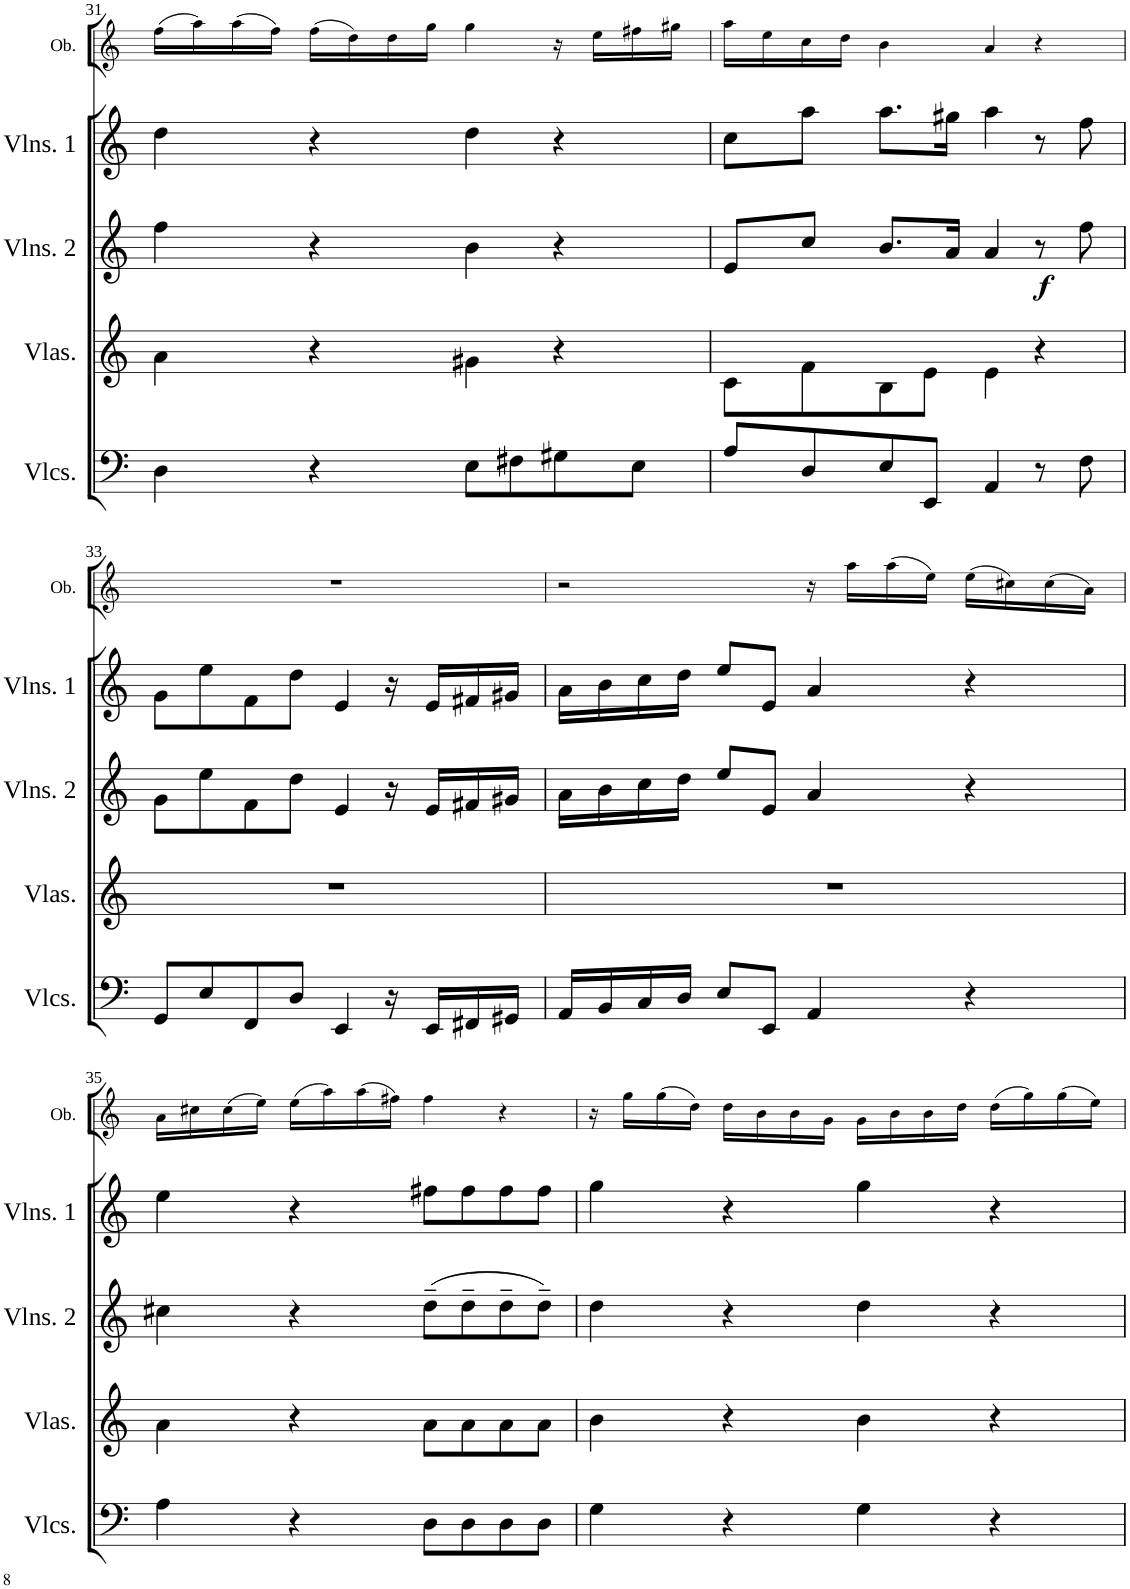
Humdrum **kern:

**kern	**kern	**kern	**dynam	**kern	**kern
*part5	*part4	*part3	*part3	*part2	*part1
*staff5	*staff4	*staff3	*staff3	*staff2	*staff1
*I"Violoncellos	*I"Violas	*I"Violins 2	*	*I"Violins 1	*I"Oboe
*I'Vlcs.	*I'Vlas.	*I'Vlns. 2	*	*I'Vlns. 1	*I'Ob.
!!LO:PB:g=z
*clefF4	*clefG2	*clefG2	*	*clefG2	*clefG2
*k[]	*k[]	*k[]	*	*k[]	*k[]
*M4/4	*M4/4	*M4/4	*	*M4/4	*M4/4
*met(c)	*met(c)	*met(c)	*	*met(c)	*met(c)
=31	=31	=31	=31	=31	=31
4D\	4a\	4ff\	.	4dd\	(16ff\LL
.	.	.	.	.	16aa\)
.	.	.	.	.	(16aa\
.	.	.	.	.	16ff\JJ)
4r	4r	4r	.	4r	(16ff\LL
.	.	.	.	.	16dd\)
.	.	.	.	.	16dd\
.	.	.	.	.	16gg\JJ
8E\L	4g#X\	4b\	.	4dd\	4gg\
8F#X\	.	.	.	.	.
8G#X\	4r	4r	.	4r	16r
.	.	.	.	.	16ee\LL
8E\J	.	.	.	.	16ff#X\
.	.	.	.	.	16gg#X\JJ
=32	=32	=32	=32	=32	=32
8A/L	8c\L	8e/L	.	8cc\L	16aa\LL
.	.	.	.	.	16ee\
8D/	8f\	8cc/J	.	8aa\J	16cc\
.	.	.	.	.	16dd\JJ
8E/	8B\	8.b/L	.	8.aa\L	4b\
8EE/J	8e\J	.	.	.	.
.	.	16a/Jk	.	16gg#X\Jk	.
4AA/	4e\	4a/	.	4aa\	4a/
!	!	!	!LO:DY:b	!	!
8r	4r	8r	f	8r	4r
8F\	.	8ff\	.	8ff\	.
!!LO:LB:g=z
=33	=33	=33	=33	=33	=33
8GG/L	1r	8g\L	.	8g\L	1r
8E/	.	8ee\	.	8ee\	.
8FF/	.	8f\	.	8f\	.
8D/J	.	8dd\J	.	8dd\J	.
4EE/	.	4e/	.	4e/	.
16r	.	16r	.	16r	.
16EE/LL	.	16e/LL	.	16e/LL	.
16FF#X/	.	16f#X/	.	16f#X/	.
16GG#X/JJ	.	16g#X/JJ	.	16g#X/JJ	.
=34	=34	=34	=34	=34	=34
16AA/LL	1r	16a\LL	.	16a\LL	2r
16BB/	.	16b\	.	16b\	.
16C/	.	16cc\	.	16cc\	.
16D/JJ	.	16dd\JJ	.	16dd\JJ	.
8E/L	.	8ee/L	.	8ee/L	.
8EE/J	.	8e/J	.	8e/J	.
4AA/	.	4a/	.	4a/	16r
.	.	.	.	.	16aa\LL
.	.	.	.	.	(16aa\
.	.	.	.	.	16ee\JJ)
4r	.	4r	.	4r	(16ee\LL
.	.	.	.	.	16cc#X\)
.	.	.	.	.	(16cc#\
.	.	.	.	.	16a\JJ)
!!LO:LB:g=z
=35	=35	=35	=35	=35	=35
4A\	4a\	4cc#X\	.	4ee\	16a\LL
.	.	.	.	.	16cc#X\
.	.	.	.	.	(16cc#\
.	.	.	.	.	16ee\JJ)
4r	4r	4r	.	4r	(16ee\LL
.	.	.	.	.	16aa\)
.	.	.	.	.	(16aa\
.	.	.	.	.	16ff#X\JJ)
8D\L	8a\L	(8dd~\L	.	8ff#X\L	4ff#\
8D\	8a\	8dd~\	.	8ff#\	.
8D\	8a\	8dd~\	.	8ff#\	4r
8D\J	8a\J	8dd~\J)	.	8ff#\J	.
=36	=36	=36	=36	=36	=36
4G\	4b\	4dd\	.	4gg\	16r
.	.	.	.	.	16gg\LL
.	.	.	.	.	(16gg\
.	.	.	.	.	16dd\JJ)
4r	4r	4r	.	4r	16dd\LL
.	.	.	.	.	16b\
.	.	.	.	.	16b\
.	.	.	.	.	16g\JJ
4G\	4b\	4dd\	.	4gg\	16g\LL
.	.	.	.	.	16b\
.	.	.	.	.	16b\
.	.	.	.	.	16dd\JJ
4r	4r	4r	.	4r	(16dd\LL
.	.	.	.	.	16gg\)
.	.	.	.	.	(16gg\
.	.	.	.	.	16ee\JJ)
=	=	=	=	=	=
*-	*-	*-	*-	*-	*-
